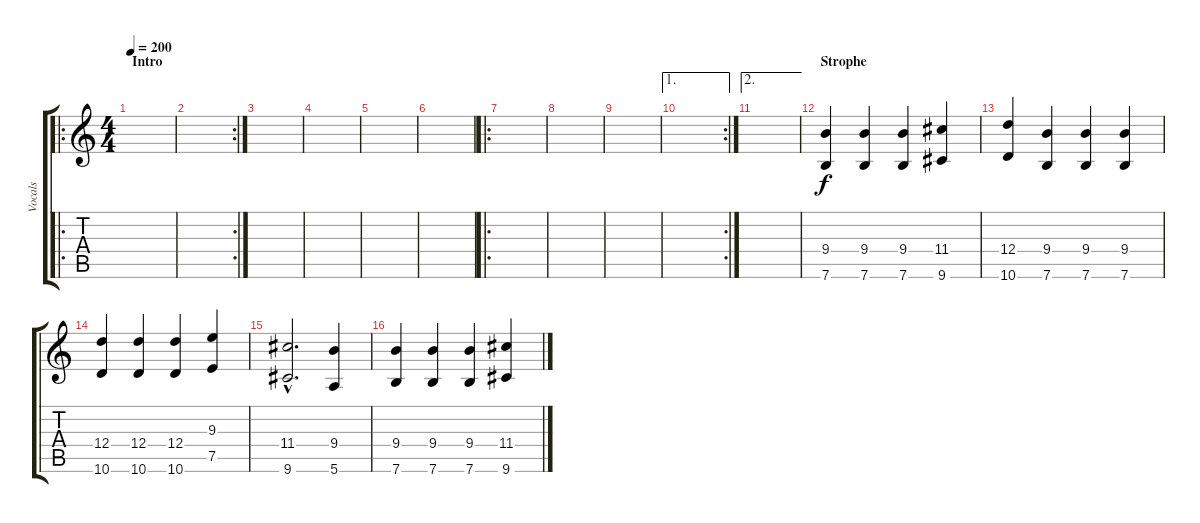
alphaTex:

\track ("Vocals" "Vocals") {instrument electricguitarclean}
\staff {score tabs}
\tuning (E4 B3 G3 D3 A2 E2) {hide}
\ro
\ts (4 4)
\section ("" "Intro")
\tempo 200
\clef g2
\ks c
|
\rc 2
|
|
|
|
|
\ro
|
|
|
\ae 1
\rc 2
|
\ae 2
|
\section ("" "Strophe")
(9.4 7.6).4 (9.4 7.6).4 (9.4 7.6).4 (11.4 9.6).4 |
(12.4 10.6).4 (9.4 7.6).4 (9.4 7.6).4 (9.4 7.6).4 |
(12.4 10.6).4 (12.4 10.6).4 (12.4 10.6).4 (9.3 7.5).4 |
(11.4{hac} 9.6{hac}).2{d} (9.4 5.6).4 |
(9.4 7.6).4 (9.4 7.6).4 (9.4 7.6).4 (11.4 9.6).4
